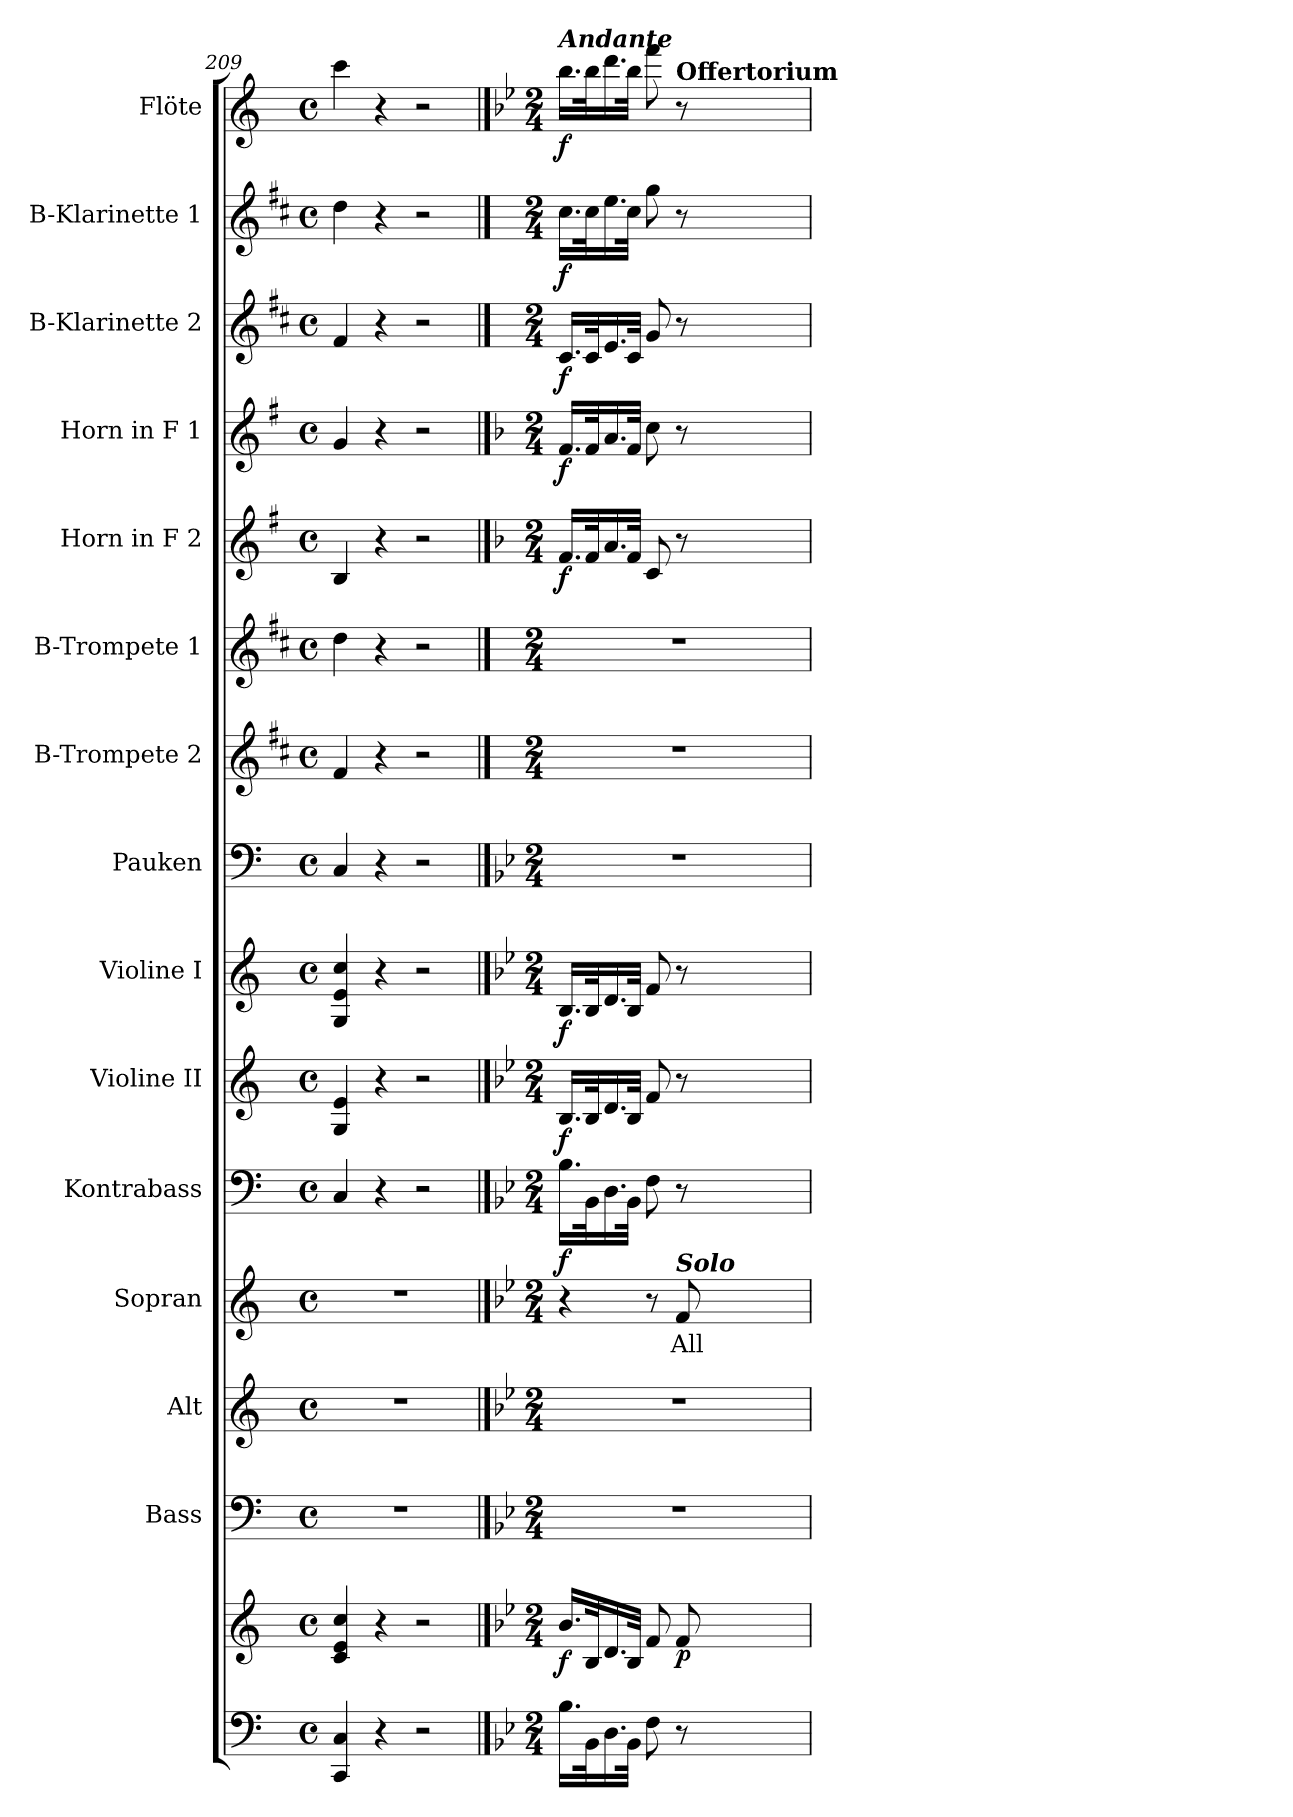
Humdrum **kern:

**kern	**kern	**dynam	**kern	**kern	**kern	**text	**kern	**dynam	**kern	**dynam	**kern	**dynam	**kern	**kern	**kern	**kern	**dynam	**kern	**dynam	**kern	**dynam	**kern	**dynam	**kern	**dynam
*part15	*part15	*part15	*part14	*part13	*part12	*part12	*part11	*part11	*part10	*part10	*part9	*part9	*part8	*part7	*part6	*part5	*part5	*part4	*part4	*part3	*part3	*part2	*part2	*part1	*part1
*staff16	*staff15	*staff15/16	*staff14	*staff13	*staff12	*staff12	*staff11	*staff11	*staff10	*staff10	*staff9	*staff9	*staff8	*staff7	*staff6	*staff5	*staff5	*staff4	*staff4	*staff3	*staff3	*staff2	*staff2	*staff1	*staff1
*	*	*	*I"Bass	*I"Alt	*I"Sopran	*	*I"Kontrabass	*	*I"Violine II	*	*I"Violine I	*	*I"Pauken	*I"B-Trompete 2	*I"B-Trompete 1	*I"Horn in F 2	*	*I"Horn in F 1	*	*I"B-Klarinette 2	*	*I"B-Klarinette 1	*	*I"Flöte	*
*	*	*	*I'B.	*I'A.	*I'S.	*	*I'Kb.	*	*I'Vl. II	*	*I'Vl. I	*	*I'Pk.	*I'B Trp. 2	*I'B Trp. 1	*	*	*	*	*I'B Kl. 2	*	*I'B Kl. 1	*	*I'Fl.	*
*clefF4	*clefG2	*	*clefF4	*clefG2	*clefG2	*	*clefF4	*	*clefG2	*	*clefG2	*	*clefF4	*clefG2	*clefG2	*clefG2	*	*clefG2	*	*clefG2	*	*clefG2	*	*clefG2	*
*	*	*	*	*	*	*	*ITrd7c12	*	*	*	*	*	*	*ITrd1c2	*ITrd1c2	*ITrd4c7	*	*ITrd4c7	*	*ITrd1c2	*	*ITrd1c2	*	*	*
*k[]	*k[]	*	*k[]	*k[]	*k[]	*	*k[]	*	*k[]	*	*k[]	*	*k[]	*k[]	*k[]	*k[]	*	*k[]	*	*k[]	*	*k[]	*	*k[]	*
*C:	*C:	*	*C:	*C:	*C:	*	*C:	*	*C:	*	*C:	*	*C:	*C:	*C:	*C:	*	*C:	*	*C:	*	*C:	*	*C:	*
*M4/4	*M4/4	*	*M4/4	*M4/4	*M4/4	*	*M4/4	*	*M4/4	*	*M4/4	*	*M4/4	*M4/4	*M4/4	*M4/4	*	*M4/4	*	*M4/4	*	*M4/4	*	*M4/4	*
*met(c)	*met(c)	*	*met(c)	*met(c)	*met(c)	*	*met(c)	*	*met(c)	*	*met(c)	*	*met(c)	*met(c)	*met(c)	*met(c)	*	*met(c)	*	*met(c)	*	*met(c)	*	*met(c)	*
=209	=209	=209	=209	=209	=209	=209	=209	=209	=209	=209	=209	=209	=209	=209	=209	=209	=209	=209	=209	=209	=209	=209	=209	=209	=209
4CC/ 4C/	4c/ 4e/ 4cc/	.	1r	1r	1r	.	4CC/	.	4G/ 4e/	.	4G/ 4e/ 4cc/	.	4C/	4e/	4cc\	4E/	.	4c/	.	4e/	.	4cc\	.	4ccc\	.
4r	4r	.	.	.	.	.	4r	.	4r	.	4r	.	4r	4r	4r	4r	.	4r	.	4r	.	4r	.	4r	.
2r	2r	.	.	.	.	.	2r	.	2r	.	2r	.	2r	2r	2r	2r	.	2r	.	2r	.	2r	.	2r	.
!!LO:PB:g=z
==210	==210	==210	==210	==210	==210	==210	==210	==210	==210	==210	==210	==210	==210	==210	==210	==210	==210	==210	==210	==210	==210	==210	==210	==210	==210
*k[b-e-]	*k[b-e-]	*	*k[b-e-]	*k[b-e-]	*k[b-e-]	*	*k[b-e-]	*	*k[b-e-]	*	*k[b-e-]	*	*k[b-e-]	*k[b-e-]	*k[b-e-]	*k[b-e-]	*	*k[b-e-]	*	*k[b-e-]	*	*k[b-e-]	*	*k[b-e-]	*
*B-:	*B-:	*	*B-:	*B-:	*B-:	*	*B-:	*	*B-:	*	*B-:	*	*B-:	*B-:	*B-:	*B-:	*	*B-:	*	*B-:	*	*B-:	*	*B-:	*
*M2/4	*M2/4	*	*M2/4	*M2/4	*M2/4	*	*M2/4	*	*M2/4	*	*M2/4	*	*M2/4	*M2/4	*M2/4	*M2/4	*	*M2/4	*	*M2/4	*	*M2/4	*	*M2/4	*
!	!	!	!	!	!	!	!	!	!	!	!	!	!	!	!	!	!	!	!	!	!	!	!	!LO:TX:a:Bi:t=Andante	!
!	!	!LO:DY:b	!	!	!	!	!	!LO:DY:b	!	!LO:DY:b	!	!LO:DY:b	!	!	!	!	!LO:DY:b	!	!LO:DY:b	!	!LO:DY:b	!	!LO:DY:b	!	!LO:DY:b
16.B-\LL	16.b-/LL	f	2r	2r	4r	.	16.BB-\LL	f	16.B-/LL	f	16.B-/LL	f	2r	2r	2r	16.B-/LL	f	16.B-/LL	f	16.B-/LL	f	16.b-\LL	f	16.bb-\LL	f
32BB-\k	32B-/k	.	.	.	.	.	32BBB-\k	.	32B-/k	.	32B-/k	.	.	.	.	32B-/k	.	32B-/k	.	32B-/k	.	32b-\k	.	32bb-\k	.
16.D\	16.d/	.	.	.	.	.	16.DD\	.	16.d/	.	16.d/	.	.	.	.	16.d/	.	16.d/	.	16.d/	.	16.dd\	.	16.ddd\	.
32BB-\JJk	32B-/JJk	.	.	.	.	.	32BBB-\JJk	.	32B-/JJk	.	32B-/JJk	.	.	.	.	32B-/JJk	.	32B-/JJk	.	32B-/JJk	.	32b-\JJk	.	32bb-\JJk	.
8F\	8f/	.	.	.	8r	.	8FF\	.	8f/	.	8f/	.	.	.	.	8F/	.	8f\	.	8f/	.	8ff\	.	8fff\	.
!	!	!	!	!	!	!	!	!	!	!	!	!	!	!	!	!	!	!	!	!	!	!	!	!LO:TX:a:B:t=Offertorium	!
!	!	!	!	!	!LO:TX:a:Bi:t=Solo	!	!	!	!	!	!	!	!	!	!	!	!	!	!	!	!	!	!	!	!
!	!	!LO:DY:b	!	!	!	!LO:LY:b	!	!	!	!	!	!	!	!	!	!	!	!	!	!	!	!	!	!	!
8r	8f/	p	.	.	8f/	All-	8r	.	8r	.	8r	.	.	.	.	8r	.	8r	.	8r	.	8r	.	8r	.
=	=	=	=	=	=	=	=	=	=	=	=	=	=	=	=	=	=	=	=	=	=	=	=	=	=
*-	*-	*-	*-	*-	*-	*-	*-	*-	*-	*-	*-	*-	*-	*-	*-	*-	*-	*-	*-	*-	*-	*-	*-	*-	*-
